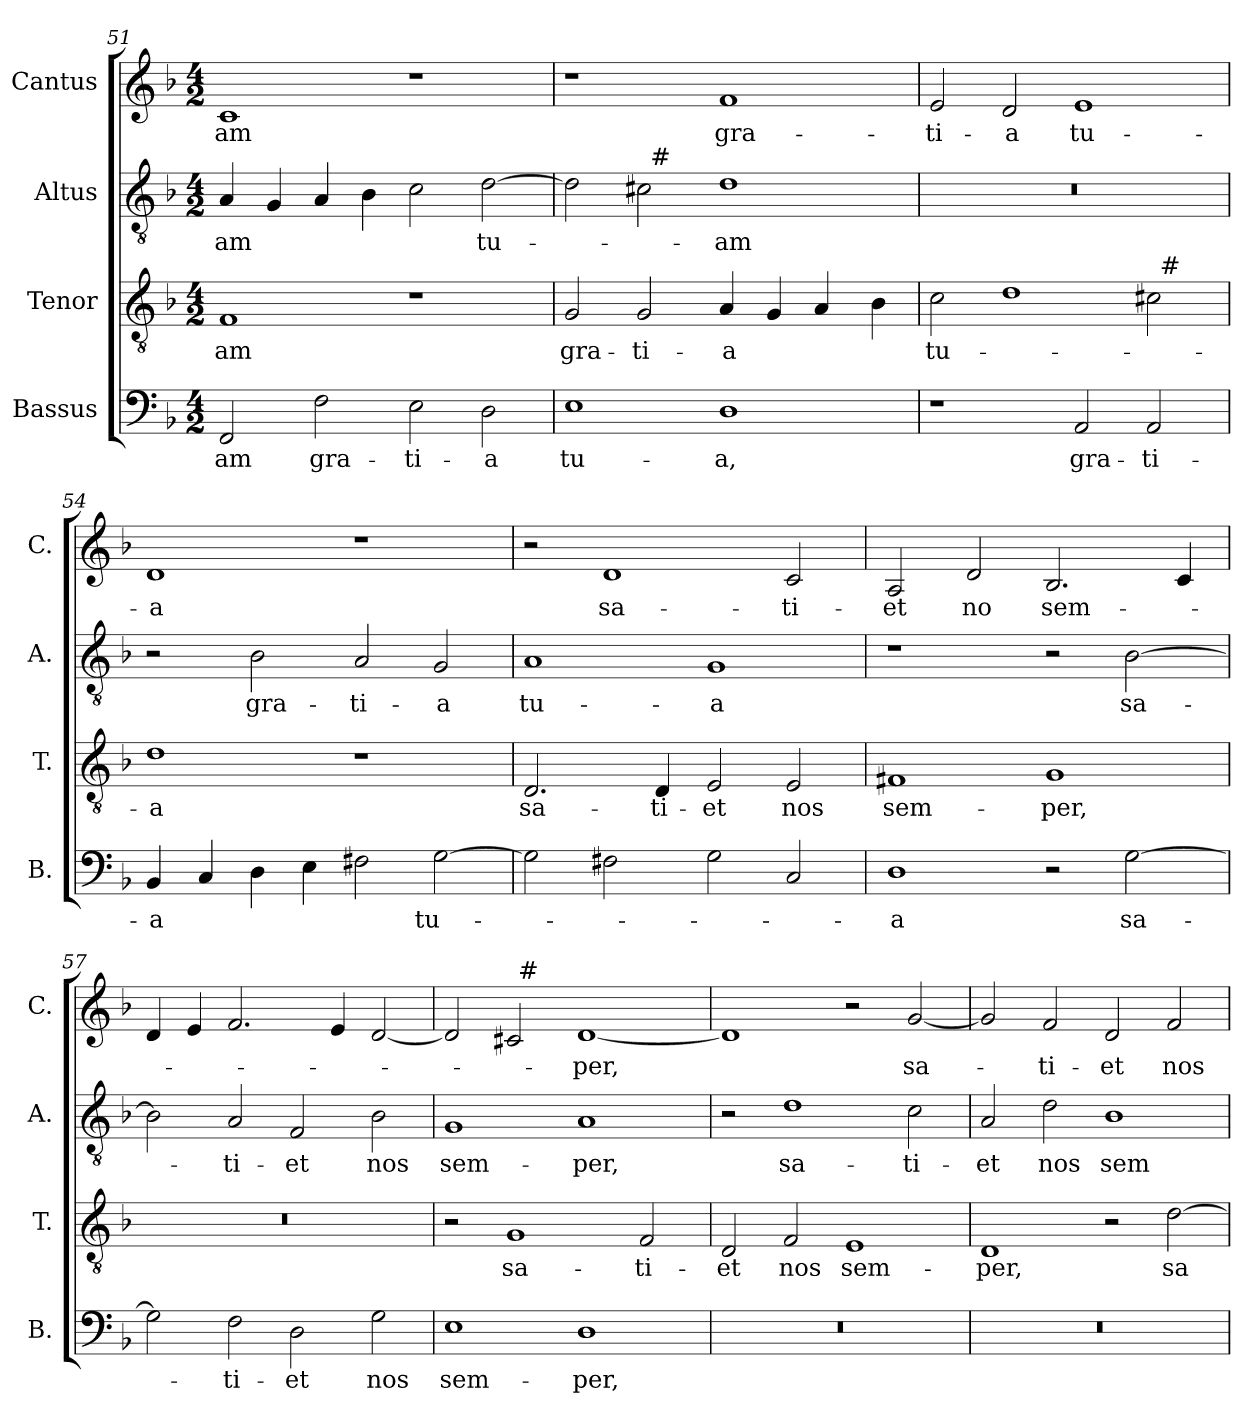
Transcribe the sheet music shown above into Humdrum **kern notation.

**kern	**text	**kern	**text	**kern	**text	**kern	**text
*part4	*part4	*part3	*part3	*part2	*part2	*part1	*part1
*staff4	*staff4	*staff3	*staff3	*staff2	*staff2	*staff1	*staff1
*I"Bassus	*	*I"Tenor	*	*I"Altus	*	*I"Cantus	*
*I'B.	*	*I'T.	*	*I'A.	*	*I'C.	*
*clefF4	*	*clefGv2	*	*clefGv2	*	*clefG2	*
*	*	*ITrd7c12	*	*ITrd7c12	*	*	*
*k[b-]	*	*k[b-]	*	*k[b-]	*	*k[b-]	*
*F:	*	*F:	*	*F:	*	*F:	*
*M4/2	*	*M4/2	*	*M4/2	*	*M4/2	*
=51	=51	=51	=51	=51	=51	=51	=51
!	!LO:LY:b	!	!LO:LY:b	!	!LO:LY:b	!	!LO:LY:b
2FF/	-am	1FF	-am	4AA/	-am	1c	-am
.	.	.	.	4GG/	.	.	.
!	!LO:LY:b	!	!	!	!	!	!
2F\	gra-	.	.	4AA/	.	.	.
.	.	.	.	4BB-\	.	.	.
!	!LO:LY:b	!	!	!	!	!	!
2E\	-ti-	1r	.	2C\	.	1r	.
!	!LO:LY:b	!	!	!	!LO:LY:b	!	!
2D\	-a	.	.	[>2D\	tu-	.	.
!!LO:LB:g=z
=52	=52	=52	=52	=52	=52	=52	=52
!	!LO:LY:b	!	!LO:LY:b	!	!	!	!
*	*	*	*	*^	*	*	*
1E	tu-	2GG/	gra-	2D\]	2ryy	.	1r	.
!	!	!	!LO:LY:b	!	!	!	!	!
.	.	2GG/	-ti-	2C#\	32ryy	.	.	.
!	!	!	!	!	!LO:TX:a:t=#	!	!	!
.	.	.	.	.	1ryy	.	.	.
!	!LO:LY:b	!	!LO:LY:b	!	!	!LO:LY:b	!	!LO:LY:b
1D	-a,	4AA/	-a	1D	.	-am	1f	gra-
.	.	4GG/	.	.	.	.	.	.
.	.	4AA/	.	.	.	.	.	.
.	.	.	.	.	4...ryy	.	.	.
.	.	4BB-\	.	.	.	.	.	.
=53	=53	=53	=53	=53	=53	=53	=53	=53
!	!	!	!LO:LY:b	!LO:N:vis=1	!	!	!	!LO:LY:b
*	*	*^	*	*v	*v	*	*	*
1r	.	2C\	1ryy	tu-	0r	.	2e/	-ti-
!	!	!	!	!	!	!	!	!LO:LY:b
.	.	1D	.	.	.	.	2d/	-a
!	!LO:LY:b	!	!	!	!	!	!	!LO:LY:b
2AA/	gra-	.	2ryy	.	.	.	1e	tu-
!	!LO:LY:b	!	!	!	!	!	!	!
2AA/	-ti-	2C#\	32ryy	.	.	.	.	.
!	!	!	!LO:TX:a:t=#	!	!	!	!	!
.	.	.	4...ryy	.	.	.	.	.
=54	=54	=54	=54	=54	=54	=54	=54	=54
!	!LO:LY:b	!	!	!LO:LY:b	!	!	!	!LO:LY:b
*	*	*v	*v	*	*	*	*	*
4BB-/	-a	1D	-a	2r	.	1d	-a
4C/	.	.	.	.	.	.	.
!	!	!	!	!	!LO:LY:b	!	!
4D\	.	.	.	2BB-\	gra-	.	.
4E\	.	.	.	.	.	.	.
!	!	!	!	!	!LO:LY:b	!	!
2F#X\	.	1r	.	2AA/	-ti-	1r	.
!	!LO:LY:b	!	!	!	!LO:LY:b	!	!
[>2G\	tu-	.	.	2GG/	-a	.	.
=55	=55	=55	=55	=55	=55	=55	=55
!	!	!	!LO:LY:b	!	!LO:LY:b	!	!
2G\]	.	2.DD/	sa-	1AA	tu-	2r	.
!	!	!	!	!	!	!	!LO:LY:b
2F#X\	.	.	.	.	.	1d	sa-
!	!	!	!LO:LY:b	!	!	!	!
.	.	4DD/	-ti-	.	.	.	.
!	!	!	!LO:LY:b	!	!LO:LY:b	!	!
2G\	.	2EE/	-et	1GG	-a	.	.
!	!	!	!LO:LY:b	!	!	!	!LO:LY:b
2C/	.	2EE/	nos	.	.	2c/	-ti-
!!LO:LB:g=z
=56	=56	=56	=56	=56	=56	=56	=56
!	!LO:LY:b	!	!LO:LY:b	!	!	!	!LO:LY:b
1D	-a	1FF#X	sem-	1r	.	2A/	-et
!	!	!	!	!	!	!	!LO:LY:b
.	.	.	.	.	.	2d/	no
!	!	!	!LO:LY:b	!	!	!	!LO:LY:b
2r	.	1GG	-per,	2r	.	2.B-/	sem-
!	!LO:LY:b	!	!	!	!LO:LY:b	!	!
[>2G\	sa-	.	.	[>2BB-\	sa-	.	.
.	.	.	.	.	.	4c/	.
=57	=57	=57	=57	=57	=57	=57	=57
!	!	!LO:N:vis=1	!	!	!	!	!
2G\]	.	0r	.	2BB-\]	.	4d/	.
.	.	.	.	.	.	4e/	.
!	!LO:LY:b	!	!	!	!LO:LY:b	!	!
2F\	-ti-	.	.	2AA/	-ti-	2.f/	.
!	!LO:LY:b	!	!	!	!LO:LY:b	!	!
2D\	-et	.	.	2FF/	-et	.	.
.	.	.	.	.	.	4e/	.
!	!LO:LY:b	!	!	!	!LO:LY:b	!	!
2G\	nos	.	.	2BB-\	nos	[<2d/	.
=58	=58	=58	=58	=58	=58	=58	=58
!	!LO:LY:b	!	!	!	!LO:LY:b	!	!
*	*	*	*	*	*	*^	*
1E	sem-	2r	.	1GG	sem-	2d/]	2ryy	.
!	!	!	!LO:LY:b	!	!	!	!	!
.	.	1GG	sa-	.	.	2c#/	32ryy	.
!	!	!	!	!	!	!	!LO:TX:a:t=#	!
.	.	.	.	.	.	.	1ryy	.
!	!LO:LY:b	!	!	!	!LO:LY:b	!	!	!LO:LY:b
1D	-per,	.	.	1AA	-per,	[<1d	.	-per,
!	!	!	!LO:LY:b	!	!	!	!	!
.	.	2FF/	-ti-	.	.	.	.	.
.	.	.	.	.	.	.	4...ryy	.
=59	=59	=59	=59	=59	=59	=59	=59	=59
!LO:N:vis=1	!	!	!LO:LY:b	!	!	!	!	!
*	*	*	*	*	*	*v	*v	*
0r	.	2DD/	-et	2r	.	1d]	.
!	!	!	!LO:LY:b	!	!LO:LY:b	!	!
.	.	2FF/	nos	1D	sa-	.	.
!	!	!	!LO:LY:b	!	!	!	!
.	.	1EE	sem-	.	.	2r	.
!	!	!	!	!	!LO:LY:b	!	!LO:LY:b
.	.	.	.	2C\	-ti-	[<2g/	sa-
!!LO:PB:g=z
=60	=60	=60	=60	=60	=60	=60	=60
!LO:N:vis=1	!	!	!LO:LY:b	!	!LO:LY:b	!	!
0r	.	1DD	-per,	2AA/	-et	2g/]	.
!	!	!	!	!	!LO:LY:b	!	!LO:LY:b
.	.	.	.	2D\	nos	2f/	-ti-
!	!	!	!	!	!LO:LY:b	!	!LO:LY:b
.	.	2r	.	1BB-	sem-	2d/	-et
!	!	!	!LO:LY:b	!	!	!	!LO:LY:b
.	.	[>2D\	sa-	.	.	2f/	nos
=	=	=	=	=	=	=	=
*-	*-	*-	*-	*-	*-	*-	*-
